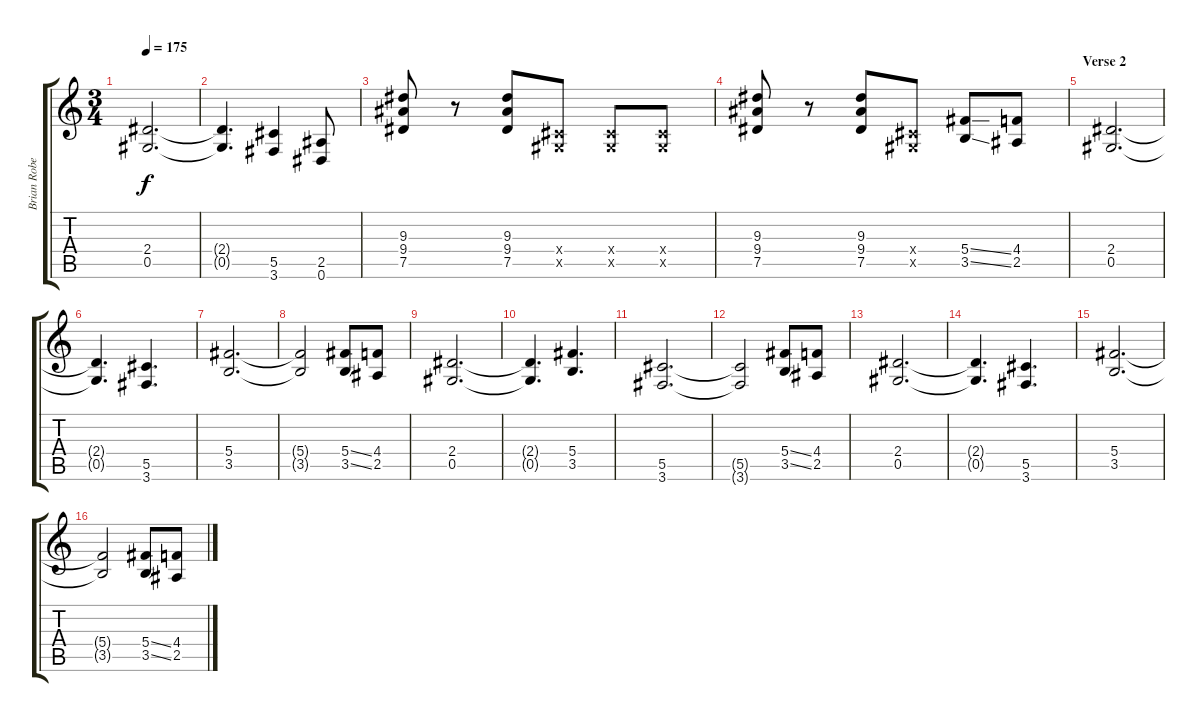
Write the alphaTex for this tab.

\track ("Brian Robertson" "Brian Robe") {instrument overdrivenguitar}
\staff {score tabs}
\tuning (Eb4 Bb3 Gb3 Db3 Ab2 Eb2) {hide}
\ts (3 4)
\tempo 175
\clef g2
\ks c
(2.4 0.5).2{d dy f} |
(2.4{t} 0.5{t}).4{d} (5.5 3.6).4 (2.5 0.6).8 |
(9.3 9.4 7.5).8 r.8 (9.3 9.4 7.5).8 (0.4{x} 0.5{x}).8 (0.4{x} 0.5{x}).8 (0.4{x} 0.5{x}).8 |
(9.3 9.4 7.5).8 r.8 (9.3 9.4 7.5).8 (0.4{x} 0.5{x}).8 (5.4{ss} 3.5{ss}).8 (4.4 2.5).8 |
\section ("" "Verse 2")
(2.4 0.5).2{d} |
(2.4{t} 0.5{t}).4{d} (5.5 3.6).4{d} |
(5.4 3.5).2{d} |
(5.4{t} 3.5{t}).2 (5.4{ss} 3.5{ss}).8 (4.4 2.5).8 |
(2.4 0.5).2{d} |
(2.4{t} 0.5{t}).4{d} (5.4 3.5).4{d} |
(5.5 3.6).2{d} |
(5.5{t} 3.6{t}).2 (5.4{ss} 3.5{ss}).8 (4.4 2.5).8 |
(2.4 0.5).2{d} |
(2.4{t} 0.5{t}).4{d} (5.5 3.6).4{d} |
(5.4 3.5).2{d} |
(5.4{t} 3.5{t}).2 (5.4{ss} 3.5{ss}).8 (4.4 2.5).8
